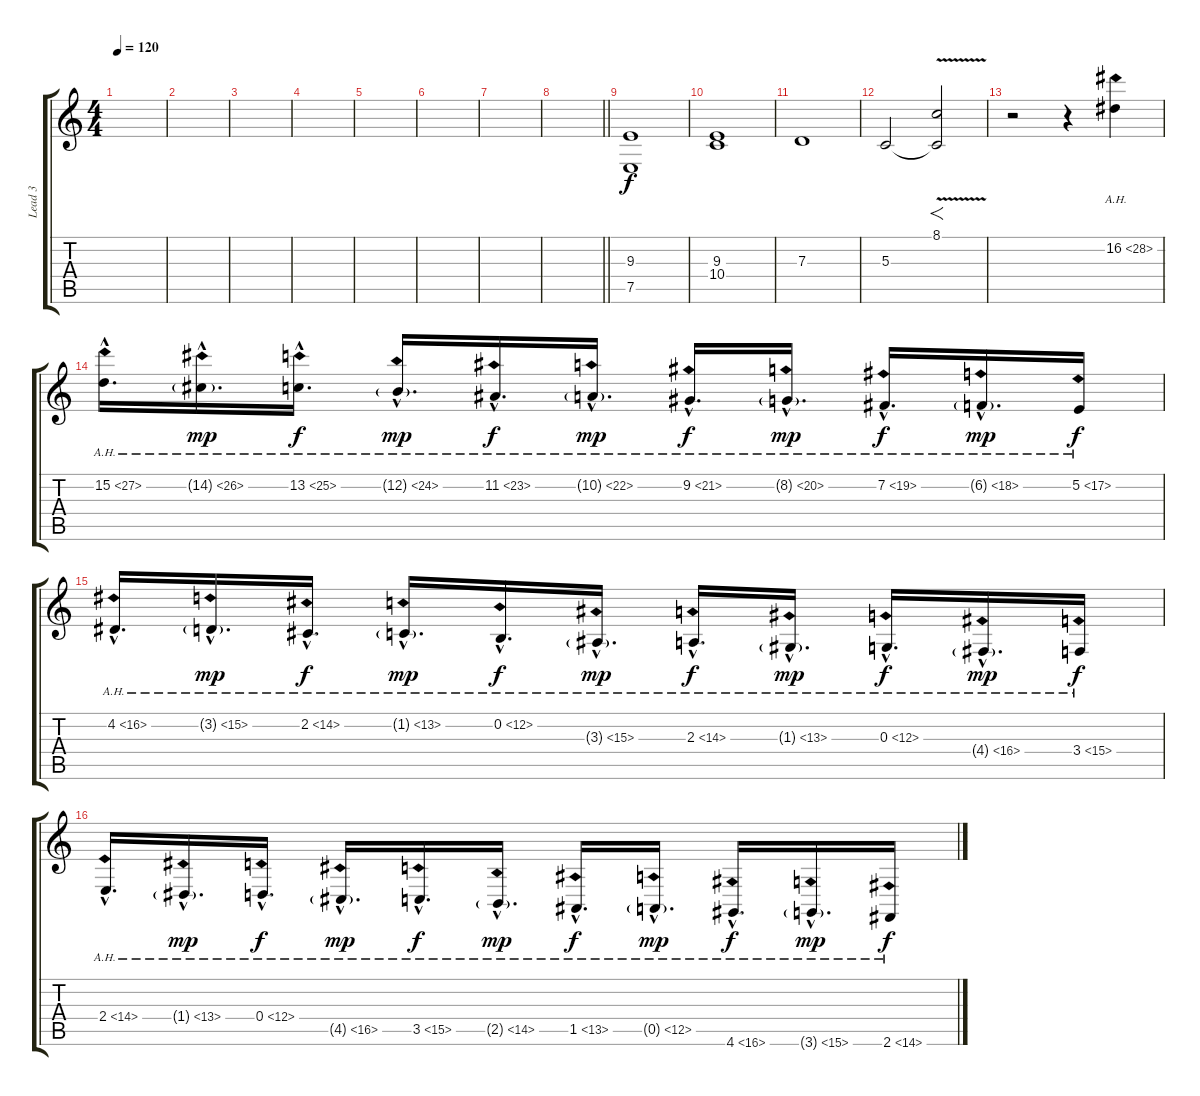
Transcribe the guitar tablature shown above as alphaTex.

\track ("Lead 3" "Lead 3") {instrument lead3calliope}
\staff {score tabs}
\tuning (E4 B3 G3 D3 A2 E2) {hide}
\ts (4 4)
\tempo 120
\clef g2
\ks c
|
|
|
|
|
|
|
\barLineRight lightlight
|
\section ("" "")
(9.3 7.5).1 |
(9.3 10.4).1 |
7.3.1 |
5.3.2 (8.1{v} 5.3{t}).2{f} |
r.2 r.4 16.2{ah 12}.4{volume 7 instrument synthvoice} |
15.2{ah 12 hac}.16{d} 14.2{ah 12 g hac}.16{d dy mp} 13.2{ah 12 hac}.16{d dy f} 12.2{ah 12 g hac}.16{d dy mp} 11.2{ah 12 hac}.16{d dy f} 10.2{ah 12 g hac}.16{d dy mp} 9.2{ah 12 hac}.16{d dy f} 8.2{ah 12 g hac}.16{d dy mp} 7.2{ah 12 hac}.16{d dy f} 6.2{ah 12 g hac}.16{d dy mp} 5.2{ah 12}.16{dy f} |
4.2{ah 12 hac}.16{d} 3.2{ah 12 g hac}.16{d dy mp} 2.2{ah 12 hac}.16{d dy f} 1.2{ah 12 g hac}.16{d dy mp} 0.2{ah 12 hac}.16{d dy f} 3.3{ah 12 g hac}.16{d dy mp} 2.3{ah 12 hac}.16{d dy f} 1.3{ah 12 g hac}.16{d dy mp} 0.3{ah 12 hac}.16{d dy f} 4.4{ah 12 g hac}.16{d dy mp} 3.4{ah 12}.16{dy f} |
2.4{ah 12 hac}.16{d} 1.4{ah 12 g hac}.16{d dy mp} 0.4{ah 12 hac}.16{d dy f} 4.5{ah 12 g hac}.16{d dy mp} 3.5{ah 12 hac}.16{d dy f} 2.5{ah 12 g hac}.16{d dy mp} 1.5{ah 12 hac}.16{d dy f} 0.5{ah 12 g hac}.16{d dy mp} 4.6{ah 12 hac}.16{d dy f} 3.6{ah 12 g hac}.16{d dy mp} 2.6{ah 12}.16{dy f}
